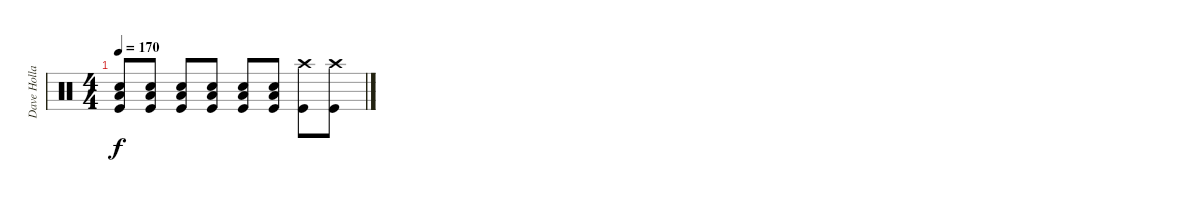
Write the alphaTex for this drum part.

\track ("Dave Holland (Drums)" "Dave Holla") {instrument percussion}
\staff {score}
\articulation defaults
\ts (4 4)
\tempo 170
\clef neutral
\ks c
("Snare (hit) 2" "Low Floor Tom (hit)" "Kick (hit)").8{dy f} ("Snare (hit) 2" "Low Floor Tom (hit)" "Kick (hit)").8 ("Snare (hit) 2" "Low Floor Tom (hit)" "Kick (hit)").8 ("Snare (hit) 2" "Low Floor Tom (hit)" "Kick (hit)").8 ("Snare (hit) 2" "Low Floor Tom (hit)" "Kick (hit)").8 ("Snare (hit) 2" "Low Floor Tom (hit)" "Kick (hit)").8 ("Crash high (hit)" "Kick (hit)").8 ("Crash high (hit)" "Kick (hit)").8
